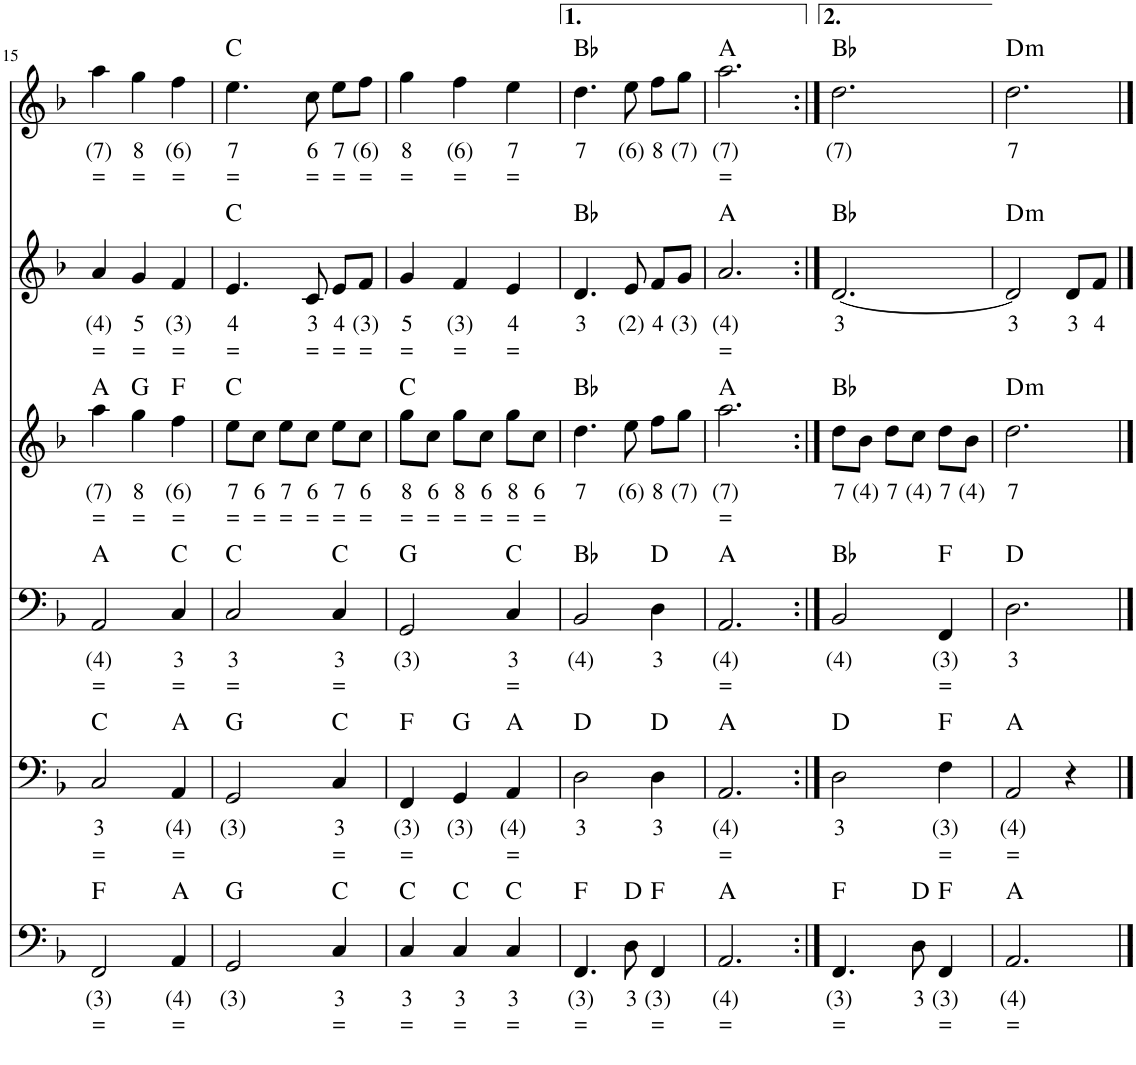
**kern	**text	**text	**kern	**text	**text	**kern	**text	**text	**kern	**text	**text	**kern	**text	**text	**kern	**text	**text	**harte
*part6	*part6	*part6	*part5	*part5	*part5	*part4	*part4	*part4	*part3	*part3	*part3	*part2	*part2	*part2	*part1	*part1	*part1	*part1
*staff6	*staff6	*staff6	*staff5	*staff5	*staff5	*staff4	*staff4	*staff4	*staff3	*staff3	*staff3	*staff2	*staff2	*staff2	*staff1	*staff1	*staff1	*
*I"Stem	*	*	*I"Stem	*	*	*I"Stem	*	*	*I"Stem	*	*	*I"Stem	*	*	*I"Stem	*	*	*
!!LO:PB:g=z
*clefF4	*	*	*clefF4	*	*	*clefF4	*	*	*clefG2	*	*	*clefG2	*	*	*clefG2	*	*	*
*k[b-]	*	*	*k[b-]	*	*	*k[b-]	*	*	*k[b-]	*	*	*k[b-]	*	*	*k[b-]	*	*	*
*M3/4	*	*	*M3/4	*	*	*M3/4	*	*	*M3/4	*	*	*M3/4	*	*	*M3/4	*	*	*
=15	=15	=15	=15	=15	=15	=15	=15	=15	=15	=15	=15	=15	=15	=15	=15	=15	=15	=15
!	!LO:LY:b	!LO:LY:b	!	!LO:LY:b	!LO:LY:b	!	!LO:LY:b	!LO:LY:b	!	!LO:LY:b	!LO:LY:b	!	!LO:LY:b	!LO:LY:b	!	!LO:LY:b	!LO:LY:b	!
2FF/	(3)	=	2C/	3	=	2AA/	(4)	=	4aa\	(7)	=	4a/	(4)	=	4aa\	(7)	=	.
!	!	!	!	!	!	!	!	!	!	!LO:LY:b	!LO:LY:b	!	!LO:LY:b	!LO:LY:b	!	!LO:LY:b	!LO:LY:b	!
.	.	.	.	.	.	.	.	.	4gg\	8	=	4g/	5	=	4gg\	8	=	.
!	!LO:LY:b	!LO:LY:b	!	!LO:LY:b	!LO:LY:b	!	!LO:LY:b	!LO:LY:b	!	!LO:LY:b	!LO:LY:b	!	!LO:LY:b	!LO:LY:b	!	!LO:LY:b	!LO:LY:b	!
4AA/	(4)	=	4AA/	(4)	=	4C/	3	=	4ff\	(6)	=	4f/	(3)	=	4ff\	(6)	=	.
=16	=16	=16	=16	=16	=16	=16	=16	=16	=16	=16	=16	=16	=16	=16	=16	=16	=16	=16
!	!LO:LY:b	!	!	!LO:LY:b	!	!	!LO:LY:b	!LO:LY:b	!	!LO:LY:b	!LO:LY:b	!	!LO:LY:b	!LO:LY:b	!	!LO:LY:b	!LO:LY:b	!
2GG/	(3)	.	2GG/	(3)	.	2C/	3	=	8ee\L	7	=	4.e/	4	=	4.ee\	7	=	C:maj
!	!	!	!	!	!	!	!	!	!	!LO:LY:b	!LO:LY:b	!	!	!	!	!	!	!
.	.	.	.	.	.	.	.	.	8cc\J	6	=	.	.	.	.	.	.	.
!	!	!	!	!	!	!	!	!	!	!LO:LY:b	!LO:LY:b	!	!	!	!	!	!	!
.	.	.	.	.	.	.	.	.	8ee\L	7	=	.	.	.	.	.	.	.
!	!	!	!	!	!	!	!	!	!	!LO:LY:b	!LO:LY:b	!	!LO:LY:b	!LO:LY:b	!	!LO:LY:b	!LO:LY:b	!
.	.	.	.	.	.	.	.	.	8cc\J	6	=	8c/	3	=	8cc\	6	=	.
!	!LO:LY:b	!LO:LY:b	!	!LO:LY:b	!LO:LY:b	!	!LO:LY:b	!LO:LY:b	!	!LO:LY:b	!LO:LY:b	!	!LO:LY:b	!LO:LY:b	!	!LO:LY:b	!LO:LY:b	!
4C/	3	=	4C/	3	=	4C/	3	=	8ee\L	7	=	8e/L	4	=	8ee\L	7	=	.
!	!	!	!	!	!	!	!	!	!	!LO:LY:b	!LO:LY:b	!	!LO:LY:b	!LO:LY:b	!	!LO:LY:b	!LO:LY:b	!
.	.	.	.	.	.	.	.	.	8cc\J	6	=	8f/J	(3)	=	8ff\J	(6)	=	.
=17	=17	=17	=17	=17	=17	=17	=17	=17	=17	=17	=17	=17	=17	=17	=17	=17	=17	=17
!	!LO:LY:b	!LO:LY:b	!	!LO:LY:b	!LO:LY:b	!	!LO:LY:b	!	!	!LO:LY:b	!LO:LY:b	!	!LO:LY:b	!LO:LY:b	!	!LO:LY:b	!LO:LY:b	!
4C/	3	=	4FF/	(3)	=	2GG/	(3)	.	8gg\L	8	=	4g/	5	=	4gg\	8	=	.
!	!	!	!	!	!	!	!	!	!	!LO:LY:b	!LO:LY:b	!	!	!	!	!	!	!
.	.	.	.	.	.	.	.	.	8cc\J	6	=	.	.	.	.	.	.	.
!	!LO:LY:b	!LO:LY:b	!	!LO:LY:b	!	!	!	!	!	!LO:LY:b	!LO:LY:b	!	!LO:LY:b	!LO:LY:b	!	!LO:LY:b	!LO:LY:b	!
4C/	3	=	4GG/	(3)	.	.	.	.	8gg\L	8	=	4f/	(3)	=	4ff\	(6)	=	.
!	!	!	!	!	!	!	!	!	!	!LO:LY:b	!LO:LY:b	!	!	!	!	!	!	!
.	.	.	.	.	.	.	.	.	8cc\J	6	=	.	.	.	.	.	.	.
!	!LO:LY:b	!LO:LY:b	!	!LO:LY:b	!LO:LY:b	!	!LO:LY:b	!LO:LY:b	!	!LO:LY:b	!LO:LY:b	!	!LO:LY:b	!LO:LY:b	!	!LO:LY:b	!LO:LY:b	!
4C/	3	=	4AA/	(4)	=	4C/	3	=	8gg\L	8	=	4e/	4	=	4ee\	7	=	.
!	!	!	!	!	!	!	!	!	!	!LO:LY:b	!LO:LY:b	!	!	!	!	!	!	!
.	.	.	.	.	.	.	.	.	8cc\J	6	=	.	.	.	.	.	.	.
=18	=18	=18	=18	=18	=18	=18	=18	=18	=18	=18	=18	=18	=18	=18	=18	=18	=18	=18
!	!LO:LY:b	!LO:LY:b	!	!LO:LY:b	!	!	!LO:LY:b	!	!	!LO:LY:b	!	!	!LO:LY:b	!	!	!LO:LY:b	!	!
4.FF/	(3)	=	2D\	3	.	2BB-/	(4)	.	4.dd\	7	.	4.d/	3	.	4.dd\	7	.	Bb:maj
!	!LO:LY:b	!	!	!	!	!	!	!	!	!LO:LY:b	!	!	!LO:LY:b	!	!	!LO:LY:b	!	!
8D\	3	.	.	.	.	.	.	.	8ee\	(6)	.	8e/	(2)	.	8ee\	(6)	.	.
!	!LO:LY:b	!LO:LY:b	!	!LO:LY:b	!	!	!LO:LY:b	!	!	!LO:LY:b	!	!	!LO:LY:b	!	!	!LO:LY:b	!	!
4FF/	(3)	=	4D\	3	.	4D\	3	.	8ff\L	8	.	8f/L	4	.	8ff\L	8	.	.
!	!	!	!	!	!	!	!	!	!	!LO:LY:b	!	!	!LO:LY:b	!	!	!LO:LY:b	!	!
.	.	.	.	.	.	.	.	.	8gg\J	(7)	.	8g/J	(3)	.	8gg\J	(7)	.	.
=19	=19	=19	=19	=19	=19	=19	=19	=19	=19	=19	=19	=19	=19	=19	=19	=19	=19	=19
!	!LO:LY:b	!LO:LY:b	!	!LO:LY:b	!LO:LY:b	!	!LO:LY:b	!LO:LY:b	!	!LO:LY:b	!LO:LY:b	!	!LO:LY:b	!LO:LY:b	!	!LO:LY:b	!LO:LY:b	!
2.AA/	(4)	=	2.AA/	(4)	=	2.AA/	(4)	=	2.aa\	(7)	=	2.a/	(4)	=	2.aa\	(7)	=	A:maj
=20:|!	=20:|!	=20:|!	=20:|!	=20:|!	=20:|!	=20:|!	=20:|!	=20:|!	=20:|!	=20:|!	=20:|!	=20:|!	=20:|!	=20:|!	=20:|!	=20:|!	=20:|!	=20:|!
!	!LO:LY:b	!LO:LY:b	!	!LO:LY:b	!	!	!LO:LY:b	!	!	!LO:LY:b	!	!	!LO:LY:b	!	!	!LO:LY:b	!	!
4.FF/	(3)	=	2D\	3	.	2BB-/	(4)	.	8dd\L	7	.	[2.d/	3	.	2.dd\	(7)	.	Bb:maj
!	!	!	!	!	!	!	!	!	!	!LO:LY:b	!	!	!	!	!	!	!	!
.	.	.	.	.	.	.	.	.	8b-\J	(4)	.	.	.	.	.	.	.	.
!	!	!	!	!	!	!	!	!	!	!LO:LY:b	!	!	!	!	!	!	!	!
.	.	.	.	.	.	.	.	.	8dd\L	7	.	.	.	.	.	.	.	.
!	!LO:LY:b	!	!	!	!	!	!	!	!	!LO:LY:b	!	!	!	!	!	!	!	!
8D\	3	.	.	.	.	.	.	.	8cc\J	(4)	.	.	.	.	.	.	.	.
!	!LO:LY:b	!LO:LY:b	!	!LO:LY:b	!LO:LY:b	!	!LO:LY:b	!LO:LY:b	!	!LO:LY:b	!	!	!	!	!	!	!	!
4FF/	(3)	=	4F\	(3)	=	4FF/	(3)	=	8dd\L	7	.	.	.	.	.	.	.	.
!	!	!	!	!	!	!	!	!	!	!LO:LY:b	!	!	!	!	!	!	!	!
.	.	.	.	.	.	.	.	.	8b-\J	(4)	.	.	.	.	.	.	.	.
=21	=21	=21	=21	=21	=21	=21	=21	=21	=21	=21	=21	=21	=21	=21	=21	=21	=21	=21
!	!LO:LY:b	!LO:LY:b	!	!LO:LY:b	!LO:LY:b	!	!LO:LY:b	!	!	!LO:LY:b	!	!	!LO:LY:b	!	!	!LO:LY:b	!	!LO:H:kt=m
2.AA/	(4)	=	2AA/	(4)	=	2.D\	3	.	2.dd\	7	.	2d/]	3	.	2.dd\	7	.	D:min
!	!	!	!	!	!	!	!	!	!	!	!	!	!LO:LY:b	!	!	!	!	!
.	.	.	4r	.	.	.	.	.	.	.	.	8d/L	3	.	.	.	.	.
!	!	!	!	!	!	!	!	!	!	!	!	!	!LO:LY:b	!	!	!	!	!
.	.	.	.	.	.	.	.	.	.	.	.	8f/J	4	.	.	.	.	.
==	==	==	==	==	==	==	==	==	==	==	==	==	==	==	==	==	==	==
*-	*-	*-	*-	*-	*-	*-	*-	*-	*-	*-	*-	*-	*-	*-	*-	*-	*-	*-
